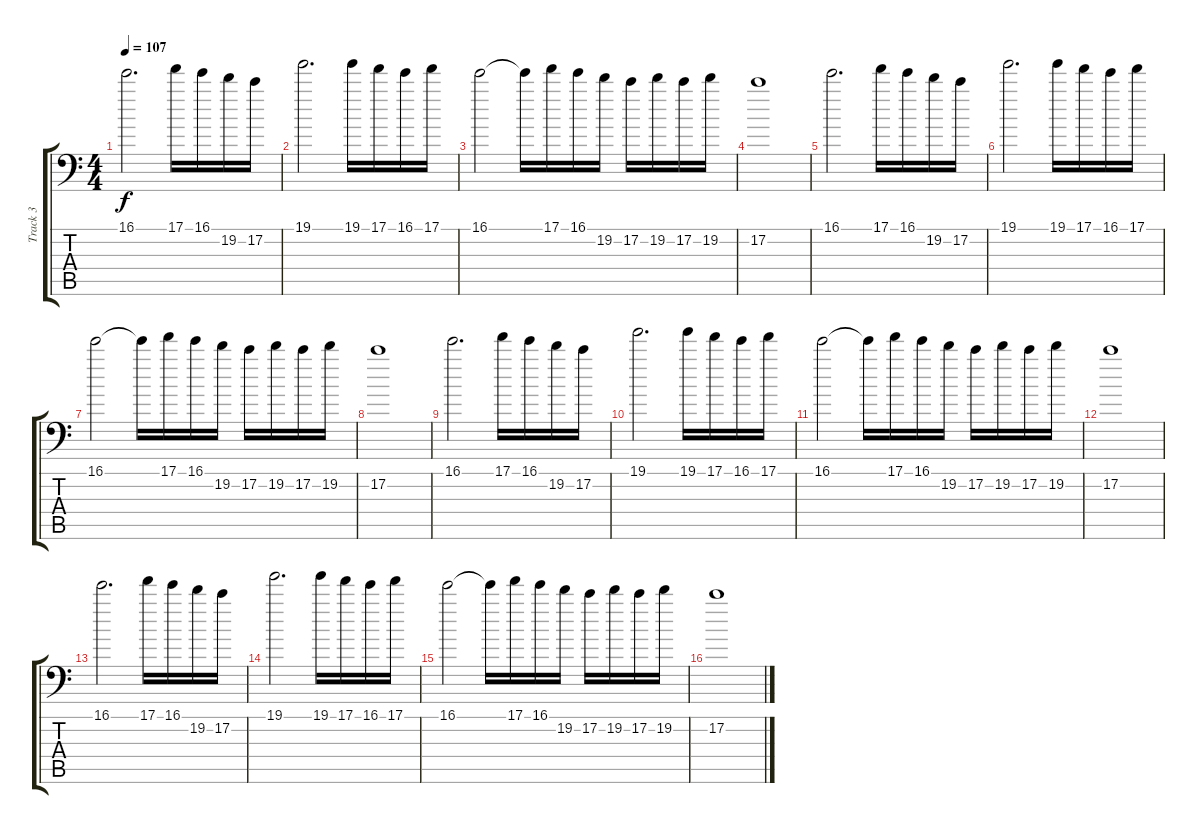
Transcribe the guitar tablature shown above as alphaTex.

\track ("Track 3" "Track 3") {instrument distortionguitar}
\staff {score tabs}
\tuning (C4 G3 Eb3 Bb2 F2 Bb1) {hide}
\ts (4 4)
\tempo 107
\clef f4
\ks c
16.1.2{d dy f} 17.1.16 16.1.16 19.2.16 17.2.16 |
19.1.2{d} 19.1.16 17.1.16 16.1.16 17.1.16 |
16.1.2 16.1{t}.16 17.1.16 16.1.16 19.2.16 17.2.16 19.2.16 17.2.16 19.2.16 |
17.2.1 |
16.1.2{d} 17.1.16 16.1.16 19.2.16 17.2.16 |
19.1.2{d} 19.1.16 17.1.16 16.1.16 17.1.16 |
16.1.2 16.1{t}.16 17.1.16 16.1.16 19.2.16 17.2.16 19.2.16 17.2.16 19.2.16 |
17.2.1 |
16.1.2{d} 17.1.16 16.1.16 19.2.16 17.2.16 |
19.1.2{d} 19.1.16 17.1.16 16.1.16 17.1.16 |
16.1.2 16.1{t}.16 17.1.16 16.1.16 19.2.16 17.2.16 19.2.16 17.2.16 19.2.16 |
17.2.1 |
16.1.2{d} 17.1.16 16.1.16 19.2.16 17.2.16 |
19.1.2{d} 19.1.16 17.1.16 16.1.16 17.1.16 |
16.1.2 16.1{t}.16 17.1.16 16.1.16 19.2.16 17.2.16 19.2.16 17.2.16 19.2.16 |
17.2.1
